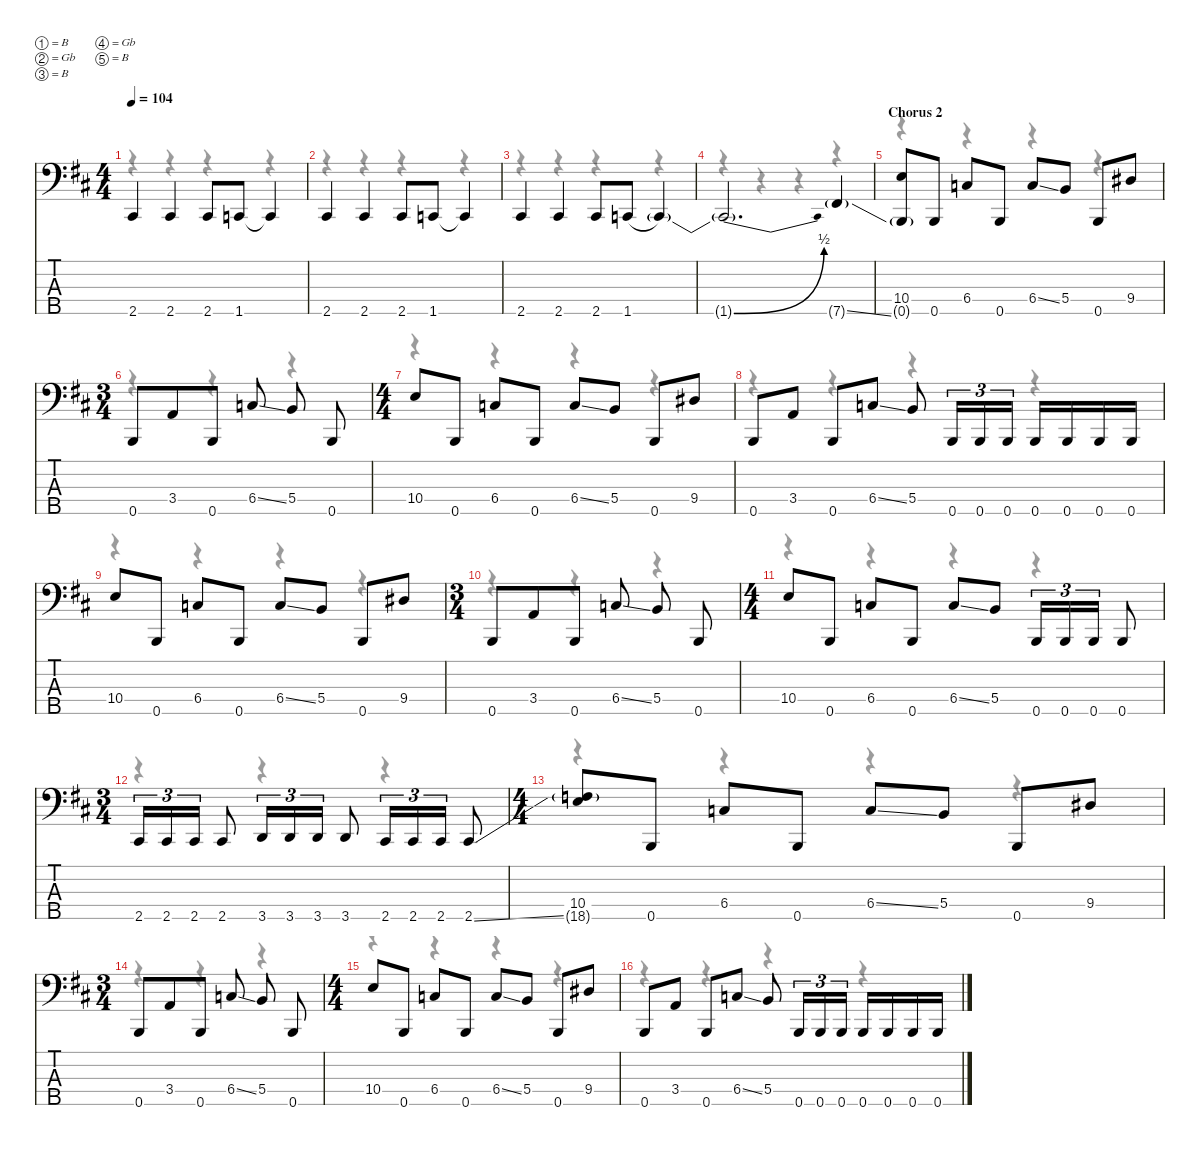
\defaultSystemsLayout 4
\hideDynamics
\bracketExtendMode nobrackets
\singleTrackTrackNamePolicy hidden
\multiTrackTrackNamePolicy hidden
\firstSystemTrackNameMode fullname
\otherSystemsTrackNameOrientation horizontal
\track ("Bass" "el.bs.") {instrument electricbassfinger}
\staff {score tabs}
\tuning (B2 Gb2 B1 Gb1 B0)
\voice
\ts (4 4)
\tempo 104
\clef f4
\ks bminor
2.5{acc #}.4{dy f beam Up} 2.5{acc #}.4{beam Up} 2.5{acc #}.8{beam Up} 1.5{acc forcenatural}.8{beam Up} 1.5{t acc forcenatural}.4{beam Up} |
2.5{acc #}.4{beam Up} 2.5{acc #}.4{beam Up} 2.5{acc #}.8{beam Up} 1.5{acc forcenatural}.8{beam Up} 1.5{t acc forcenatural}.4{beam Up} |
2.5{acc #}.4{beam Up} 2.5{acc #}.4{beam Up} 2.5{acc #}.8{beam Up} 1.5{be (hold 0 0 60 0) acc forcenatural}.8{beam Up} 1.5{t acc forcenatural}.4{beam Up} |
1.5{be (bend 0 0 60 2) t acc forcenatural}.2{d beam Up} 7.5{ss g acc #}.4{dy ff beam Up} |
\section ("" "Chorus 2")
(10.4{acc forcenatural} 0.5{g acc forcenatural}).8{dy f beam Up} 0.5{acc forcenatural}.8{beam Up} 6.4{acc forcenatural}.8{beam Up} 0.5{acc forcenatural}.8{beam Up} 6.4{ss acc forcenatural}.8{beam Up} 5.4{acc forcenatural}.8{beam Up} 0.5{acc forcenatural}.8{beam Up} 9.4{acc #}.8{beam Up} |
\ts (3 4)
\beaming (8 3 1 1 1)
0.5{acc forcenatural}.8{beam Up} 3.4{acc forcenatural}.8{beam Up} 0.5{acc forcenatural}.8{beam Up} 6.4{ss acc forcenatural}.8{beam Up} 5.4{acc forcenatural}.8{beam Up} 0.5{acc forcenatural}.8{beam Up} |
\ts (4 4)
\beaming (8 2 2 2 2)
10.4{acc forcenatural}.8{beam Up} 0.5{acc forcenatural}.8{beam Up} 6.4{acc forcenatural}.8{beam Up} 0.5{acc forcenatural}.8{beam Up} 6.4{ss acc forcenatural}.8{beam Up} 5.4{acc forcenatural}.8{beam Up} 0.5{acc forcenatural}.8{beam Up} 9.4{acc #}.8{beam Up} |
0.5{acc forcenatural}.8{beam Up} 3.4{acc forcenatural}.8{beam Up} 0.5{acc forcenatural}.8{beam Up} 6.4{ss acc forcenatural}.8{beam Up} 5.4{acc forcenatural}.8{beam Up} 0.5{acc forcenatural}.16{tu (3 2) beam Up} 0.5{acc forcenatural}.16{tu (3 2) beam Up} 0.5{acc forcenatural}.16{tu (3 2) beam Up} 0.5{acc forcenatural}.16{beam Up} 0.5{acc forcenatural}.16{beam Up} 0.5{acc forcenatural}.16{beam Up} 0.5{acc forcenatural}.16{beam Up} |
10.4{acc forcenatural}.8{beam Up} 0.5{acc forcenatural}.8{beam Up} 6.4{acc forcenatural}.8{beam Up} 0.5{acc forcenatural}.8{beam Up} 6.4{ss acc forcenatural}.8{beam Up} 5.4{acc forcenatural}.8{beam Up} 0.5{acc forcenatural}.8{beam Up} 9.4{acc #}.8{beam Up} |
\ts (3 4)
\beaming (8 3 1 1 1)
0.5{acc forcenatural}.8{beam Up} 3.4{acc forcenatural}.8{beam Up} 0.5{acc forcenatural}.8{beam Up} 6.4{ss acc forcenatural}.8{beam Up} 5.4{acc forcenatural}.8{beam Up} 0.5{acc forcenatural}.8{beam Up} |
\ts (4 4)
\beaming (8 2 2 2 2)
10.4{acc forcenatural}.8{beam Up} 0.5{acc forcenatural}.8{beam Up} 6.4{acc forcenatural}.8{beam Up} 0.5{acc forcenatural}.8{beam Up} 6.4{ss acc forcenatural}.8{beam Up} 5.4{acc forcenatural}.8{beam Up} 0.5{acc forcenatural}.16{tu (3 2) beam Up} 0.5{acc forcenatural}.16{tu (3 2) beam Up} 0.5{acc forcenatural}.16{tu (3 2) beam Up} 0.5{acc forcenatural}.8{beam Up} |
\ts (3 4)
\beaming (8 3 1 1 1)
2.5{acc #}.16{tu (3 2) beam Up} 2.5{acc #}.16{tu (3 2) beam Up} 2.5{acc #}.16{tu (3 2) beam Up} 2.5{acc #}.8{beam Up} 3.5{acc forcenatural}.16{tu (3 2) beam Up} 3.5{acc forcenatural}.16{tu (3 2) beam Up} 3.5{acc forcenatural}.16{tu (3 2) beam Up} 3.5{acc forcenatural}.8{beam Up} 2.5{acc #}.16{tu (3 2) beam Up} 2.5{acc #}.16{tu (3 2) beam Up} 2.5{acc #}.16{tu (3 2) beam Up} 2.5{ss acc #}.8{beam Up} |
\ts (4 4)
\beaming (8 2 2 2 2)
(10.4{acc forcenatural} 18.5{g acc forcenatural}).8{beam Up} 0.5{acc forcenatural}.8{beam Up} 6.4{acc forcenatural}.8{beam Up} 0.5{acc forcenatural}.8{beam Up} 6.4{ss acc forcenatural}.8{beam Up} 5.4{acc forcenatural}.8{beam Up} 0.5{acc forcenatural}.8{beam Up} 9.4{acc #}.8{beam Up} |
\ts (3 4)
\beaming (8 3 1 1 1)
0.5{acc forcenatural}.8{beam Up} 3.4{acc forcenatural}.8{beam Up} 0.5{acc forcenatural}.8{beam Up} 6.4{ss acc forcenatural}.8{beam Up} 5.4{acc forcenatural}.8{beam Up} 0.5{acc forcenatural}.8{beam Up} |
\ts (4 4)
\beaming (8 2 2 2 2)
10.4{acc forcenatural}.8{beam Up} 0.5{acc forcenatural}.8{beam Up} 6.4{acc forcenatural}.8{beam Up} 0.5{acc forcenatural}.8{beam Up} 6.4{ss acc forcenatural}.8{beam Up} 5.4{acc forcenatural}.8{beam Up} 0.5{acc forcenatural}.8{beam Up} 9.4{acc #}.8{beam Up} |
0.5{acc forcenatural}.8{beam Up} 3.4{acc forcenatural}.8{beam Up} 0.5{acc forcenatural}.8{beam Up} 6.4{ss acc forcenatural}.8{beam Up} 5.4{acc forcenatural}.8{beam Up} 0.5{acc forcenatural}.16{tu (3 2) beam Up} 0.5{acc forcenatural}.16{tu (3 2) beam Up} 0.5{acc forcenatural}.16{tu (3 2) beam Up} 0.5{acc forcenatural}.16{beam Up} 0.5{acc forcenatural}.16{beam Up} 0.5{acc forcenatural}.16{beam Up} 0.5{acc forcenatural}.16{beam Up}
\voice
\clef f4
\ottava regular
\simile none
\ks bminor
r.4{dy mf beam Down} r.4{beam Down} r.4{beam Down} r.4{beam Down} |
r.4{beam Down} r.4{beam Down} r.4{beam Down} r.4{beam Down} |
r.4{beam Down} r.4{beam Down} r.4{beam Down} r.4{beam Down} |
r.4{beam Down} r.4{beam Down} r.4{beam Down} r.4{beam Down} |
r.4{beam Down} r.4{beam Down} r.4{beam Down} r.4{beam Down} |
r.4{beam Down} r.4{beam Down} r.4{beam Down} |
r.4{beam Down} r.4{beam Down} r.4{beam Down} r.4{beam Down} |
r.4{beam Down} r.4{beam Down} r.4{beam Down} r.4{beam Down} |
r.4{beam Down} r.4{beam Down} r.4{beam Down} r.4{beam Down} |
r.4{beam Down} r.4{beam Down} r.4{beam Down} |
r.4{beam Down} r.4{beam Down} r.4{beam Down} r.4{beam Down} |
r.4{beam Down} r.4{beam Down} r.4{beam Down} |
r.4{beam Down} r.4{beam Down} r.4{beam Down} r.4{beam Down} |
r.4{beam Down} r.4{beam Down} r.4{beam Down} |
r.4{beam Down} r.4{beam Down} r.4{beam Down} r.4{beam Down} |
r.4{beam Down} r.4{beam Down} r.4{beam Down} r.4{beam Down}
